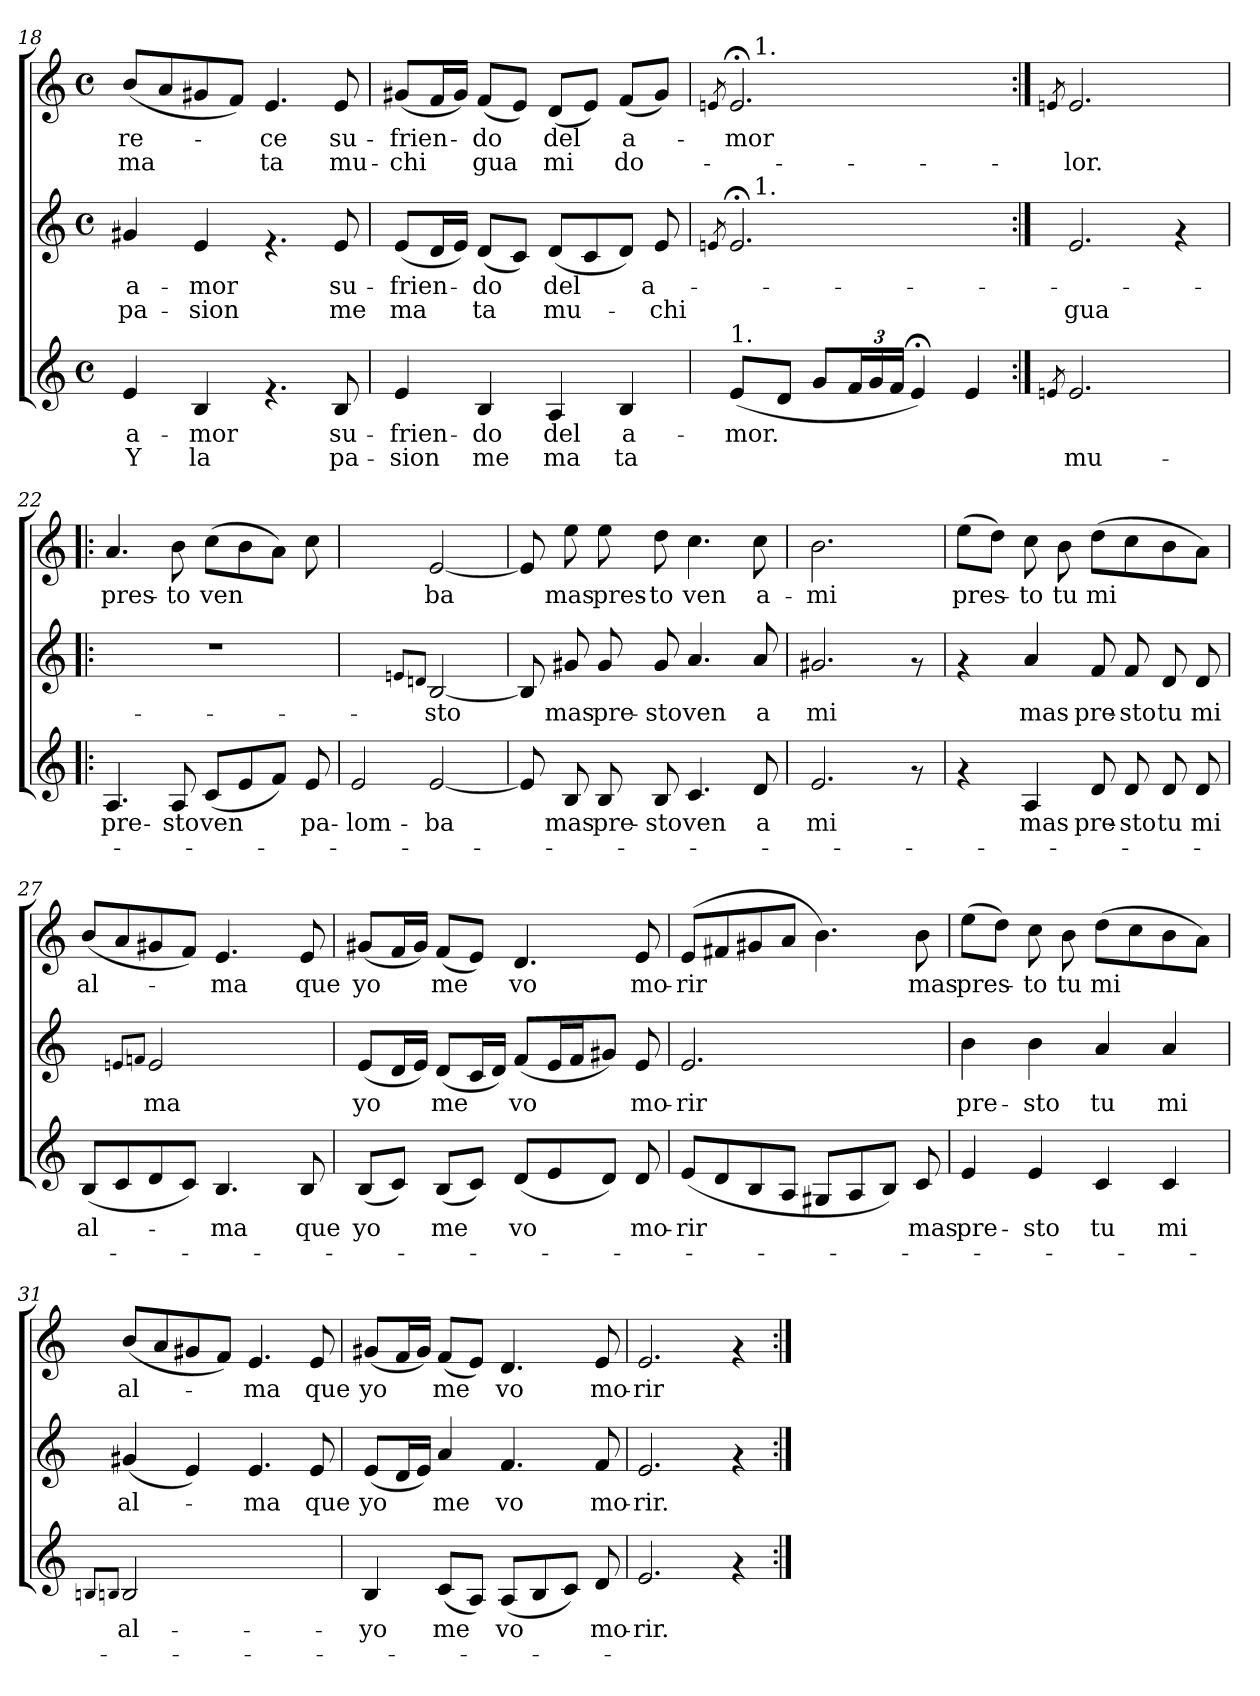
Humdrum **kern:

**kern	**text	**text	**kern	**text	**text	**kern	**text	**text
*part3	*part3	*part3	*part2	*part2	*part2	*part1	*part1	*part1
*staff3	*staff3	*staff3	*staff2	*staff2	*staff2	*staff1	*staff1	*staff1
!!LO:LB:g=z
*clefG2	*	*	*clefG2	*	*	*clefG2	*	*
*k[]	*	*	*k[]	*	*	*k[]	*	*
*C:	*	*	*C:	*	*	*C:	*	*
*M4/4	*	*	*M4/4	*	*	*M4/4	*	*
*met(c)	*	*	*met(c)	*	*	*met(c)	*	*
=18	=18	=18	=18	=18	=18	=18	=18	=18
!	!LO:LY:b	!LO:LY:b	!	!LO:LY:b	!LO:LY:b	!	!LO:LY:b	!LO:LY:b
4e/	a-	Y	4g#X/	a-	pa-	(<8b/L	-re-	ma
.	.	.	.	.	.	8a/	.	.
!	!LO:LY:b	!LO:LY:b	!	!LO:LY:b	!LO:LY:b	!	!	!
4B/	-mor	la	4e/	-mor	-sion	8g#X/	.	.
.	.	.	.	.	.	8f/J)	.	.
!	!	!	!	!	!	!	!LO:LY:b	!LO:LY:b
4.rf	.	.	4.rf	.	.	4.e/	-ce	ta
!	!LO:LY:b	!LO:LY:b	!	!LO:LY:b	!LO:LY:b	!	!LO:LY:b	!LO:LY:b
8B/	su-	pa-	8e/	su-	me	8e/	su-	mu-
=19	=19	=19	=19	=19	=19	=19	=19	=19
!	!LO:LY:b	!LO:LY:b	!	!LO:LY:b	!LO:LY:b	!	!LO:LY:b	!LO:LY:b
4e/	-frien-	-sion	(<8e/L	-frien-	ma	(<8g#X/L	-frien-	-chi
.	.	.	16d/L	.	.	16f/L	.	.
.	.	.	16e/JJ)	.	.	16g#/JJ)	.	.
!	!LO:LY:b	!LO:LY:b	!	!LO:LY:b	!LO:LY:b	!	!LO:LY:b	!LO:LY:b
4B/	-do	me	(<8d/L	-do	ta	(<8f/L	-do	gua
.	.	.	8c/J)	.	.	8e/J)	.	.
!	!LO:LY:b	!LO:LY:b	!	!LO:LY:b	!LO:LY:b	!	!LO:LY:b	!LO:LY:b
4A/	del	ma	(<8d/L	del	mu-	(<8d/L	del	mi
.	.	.	8c/	.	.	8e/J)	.	.
!	!LO:LY:b	!LO:LY:b	!	!	!	!	!LO:LY:b	!LO:LY:b
4B/	a-	ta	8d/J)	.	.	(<8f/L	a-	do-
!	!	!	!	!LO:LY:b	!LO:LY:b	!	!	!
.	.	.	8e/	a-	-chi	8g#/J)	.	.
=20	=20	=20	=20	=20	=20	=20	=20	=20
.	.	.	8qen/	.	.	8qen/	.	.
!LO:TX:a:t=1.	!	!	!	!	!	!	!	!
!	!LO:LY:b	!	!	!	!	!	!LO:LY:b	!
*	*	*	*^	*	*	*^	*	*
(<8e/L	-mor.	.	2.e;/	16ryy	.	.	2.e;/	16ryy	-mor	.
!	!	!	!	!	!	!	!	!LO:TX:a:t=1.	!	!
!	!	!	!	!LO:TX:a:t=1.	!	!	!	!	!	!
.	.	.	.	2...ryy	.	.	.	2...ryy	.	.
8d/J	.	.	.	.	.	.	.	.	.	.
8g/L	.	.	.	.	.	.	.	.	.	.
*Xbrackettup	*	*	*	*	*	*	*	*	*	*
24f/L	.	.	.	.	.	.	.	.	.	.
24g/	.	.	.	.	.	.	.	.	.	.
24f/JJ	.	.	.	.	.	.	.	.	.	.
4e;/)	.	.	.	.	.	.	.	.	.	.
4e/	.	.	4ryy	.	.	.	4ryy	.	.	.
*	*	*	*v	*v	*	*	*	*	*	*
*	*	*	*	*	*	*v	*v	*	*
=21:|!	=21:|!	=21:|!	=21:|!	=21:|!	=21:|!	=21:|!	=21:|!	=21:|!
8qen/	.	.	.	.	.	8qen/	.	.
!	!	!LO:LY:b	!	!	!LO:LY:b	!	!	!LO:LY:b
2.e/	.	mu-	2.e/	.	gua	2.e/	.	-lor.
4ryy	.	.	4rf	.	.	4ryy	.	.
!!LO:PB:g=z
=22!|:	=22!|:	=22!|:	=22!|:	=22!|:	=22!|:	=22!|:	=22!|:	=22!|:
!	!LO:LY:b	!	!	!	!	!	!LO:LY:b	!
4.A/	pre-	.	1r	.	.	4.a/	pres-	.
!	!LO:LY:b	!	!	!	!	!	!LO:LY:b	!
8A/	-sto	.	.	.	.	8b\	-to	.
!	!LO:LY:b	!	!	!	!	!	!LO:LY:b	!
(<8c/L	ven	.	.	.	.	(>8cc\L	ven	.
8e/	.	.	.	.	.	8b\	.	.
8f/J)	.	.	.	.	.	8a\J)	.	.
!	!LO:LY:b	!	!	!	!	!	!	!
8e/	pa-	.	.	.	.	8cc\	.	.
=23	=23	=23	=23	=23	=23	=23	=23	=23
!	!LO:LY:b	!	!	!	!	!	!	!
2e/	-lom-	.	2ryy	.	.	2ryy	.	.
.	.	.	8qen/L	.	.	.	.	.
.	.	.	8qdn/J	.	.	.	.	.
!	!LO:LY:b	!	!	!LO:LY:b	!	!	!LO:LY:b	!
[<2e/	-ba	.	[<2B/	sto	.	[<2e/	-ba	.
=24	=24	=24	=24	=24	=24	=24	=24	=24
8e/]	.	.	8B/]	.	.	8e/]	.	.
!	!LO:LY:b	!	!	!LO:LY:b	!	!	!LO:LY:b	!
8B/	mas	.	8g#X/	mas	.	8ee\	mas	.
!	!LO:LY:b	!	!	!LO:LY:b	!	!	!LO:LY:b	!
8B/	pre-	.	8g#/	pre-	.	8ee\	pres-	.
!	!LO:LY:b	!	!	!LO:LY:b	!	!	!LO:LY:b	!
8B/	-sto	.	8g#/	-sto	.	8dd\	-to	.
!	!LO:LY:b	!	!	!LO:LY:b	!	!	!LO:LY:b	!
4.c/	ven	.	4.a/	ven	.	4.cc\	ven	.
!	!LO:LY:b	!	!	!LO:LY:b	!	!	!LO:LY:b	!
8d/	a	.	8a/	a	.	8cc\	a-	.
=25	=25	=25	=25	=25	=25	=25	=25	=25
!	!LO:LY:b	!	!	!LO:LY:b	!	!	!LO:LY:b	!
2.e/	mi	.	2.g#X/	mi	.	2.b\	-mi	.
8rf	.	.	8rf	.	.	8ryy	.	.
!!LO:LB:g=z
=26	=26	=26	=26	=26	=26	=26	=26	=26
!	!	!	!	!	!	!	!LO:LY:b	!
4rf	.	.	4rf	.	.	(>8ee\L	pres-	.
.	.	.	.	.	.	8dd\J)	.	.
!	!LO:LY:b	!	!	!LO:LY:b	!	!	!LO:LY:b	!
4A/	mas	.	4a/	mas	.	8cc\	-to	.
!	!	!	!	!	!	!	!LO:LY:b	!
.	.	.	.	.	.	8b\	tu	.
!	!LO:LY:b	!	!	!LO:LY:b	!	!	!LO:LY:b	!
8d/	pre-	.	8f/	pre-	.	(>8dd\L	mi	.
!	!LO:LY:b	!	!	!LO:LY:b	!	!	!	!
8d/	-sto	.	8f/	-sto	.	8cc\	.	.
!	!LO:LY:b	!	!	!LO:LY:b	!	!	!	!
8d/	tu	.	8d/	tu	.	8b\	.	.
!	!LO:LY:b	!	!	!LO:LY:b	!	!	!	!
8d/	mi	.	8d/	mi	.	8a\J)	.	.
=27	=27	=27	=27	=27	=27	=27	=27	=27
!	!LO:LY:b	!	!	!	!	!	!LO:LY:b	!
(<8B/L	al-	.	4ryy	.	.	(<8b/L	al-	.
8c/	.	.	.	.	.	8a/	.	.
.	.	.	8qen/L	.	.	.	.	.
.	.	.	8qfn/J	.	.	.	.	.
!	!	!	!	!LO:LY:b	!	!	!	!
8d/	.	.	2e/	ma	.	8g#X/	.	.
8c/J)	.	.	.	.	.	8f/J)	.	.
!	!LO:LY:b	!	!	!	!	!	!LO:LY:b	!
4.B/	-ma	.	.	.	.	4.e/	-ma	.
.	.	.	4ryy	.	.	.	.	.
!	!LO:LY:b	!	!	!	!	!	!LO:LY:b	!
8B/	que	.	.	.	.	8e/	que	.
=28	=28	=28	=28	=28	=28	=28	=28	=28
!	!LO:LY:b	!	!	!LO:LY:b	!	!	!LO:LY:b	!
(<8B/L	yo	.	(<8e/L	yo	.	(<8g#X/L	yo	.
8c/J)	.	.	16d/L	.	.	16f/L	.	.
.	.	.	16e/JJ)	.	.	16g#/JJ)	.	.
!	!LO:LY:b	!	!	!LO:LY:b	!	!	!LO:LY:b	!
(<8B/L	me	.	(<8d/L	me	.	(<8f/L	me	.
8c/J)	.	.	16c/L	.	.	8e/J)	.	.
.	.	.	16d/JJ)	.	.	.	.	.
!	!LO:LY:b	!	!	!LO:LY:b	!	!	!LO:LY:b	!
(<8d/L	vo	.	(<8f/L	vo	.	4.d/	vo	.
8e/	.	.	16e/L	.	.	.	.	.
.	.	.	16f/J	.	.	.	.	.
8d/J)	.	.	8g#X/J)	.	.	.	.	.
!	!LO:LY:b	!	!	!LO:LY:b	!	!	!LO:LY:b	!
8d/	mo-	.	8e/	mo-	.	8e/	mo-	.
=29	=29	=29	=29	=29	=29	=29	=29	=29
!	!LO:LY:b	!	!	!LO:LY:b	!	!	!LO:LY:b	!
(<8e/L	-rir	.	2.e/	-rir	.	(>8e/L	-rir	.
8d/	.	.	.	.	.	8f#X/	.	.
8B/	.	.	.	.	.	8g#X/	.	.
8A/J	.	.	.	.	.	8a/J	.	.
8G#X/L	.	.	.	.	.	4.b\)	.	.
8A/	.	.	.	.	.	.	.	.
8B/J)	.	.	4ryy	.	.	.	.	.
!	!LO:LY:b	!	!	!	!	!	!LO:LY:b	!
8c/	mas	.	.	.	.	8b\	mas	.
!!LO:LB:g=z
=30	=30	=30	=30	=30	=30	=30	=30	=30
!	!LO:LY:b	!	!	!LO:LY:b	!	!	!LO:LY:b	!
4e/	pre-	.	4b\	pre-	.	(>8ee\L	pres-	.
.	.	.	.	.	.	8dd\J)	.	.
!	!LO:LY:b	!	!	!LO:LY:b	!	!	!LO:LY:b	!
4e/	-sto	.	4b\	-sto	.	8cc\	-to	.
!	!	!	!	!	!	!	!LO:LY:b	!
.	.	.	.	.	.	8b\	tu	.
!	!LO:LY:b	!	!	!LO:LY:b	!	!	!LO:LY:b	!
4c/	tu	.	4a/	tu	.	(>8dd\L	mi	.
.	.	.	.	.	.	8cc\	.	.
!	!LO:LY:b	!	!	!LO:LY:b	!	!	!	!
4c/	mi	.	4a/	mi	.	8b\	.	.
.	.	.	.	.	.	8a\J)	.	.
=31	=31	=31	=31	=31	=31	=31	=31	=31
8qBn/L	.	.	.	.	.	.	.	.
8qBn/J	.	.	.	.	.	.	.	.
!	!LO:LY:b	!	!	!LO:LY:b	!	!	!LO:LY:b	!
2B/	al-	.	(<4g#X/	al-	.	(<8b/L	al-	.
.	.	.	.	.	.	8a/	.	.
.	.	.	4e/)	.	.	8g#X/	.	.
.	.	.	.	.	.	8f/J)	.	.
!	!	!	!	!LO:LY:b	!	!	!LO:LY:b	!
2ryy	.	.	4.e/	-ma	.	4.e/	-ma	.
!	!	!	!	!LO:LY:b	!	!	!LO:LY:b	!
.	.	.	8e/	que	.	8e/	que	.
=32	=32	=32	=32	=32	=32	=32	=32	=32
!	!LO:LY:b	!	!	!LO:LY:b	!	!	!LO:LY:b	!
4B/	-yo	.	(<8e/L	yo	.	(<8g#X/L	yo	.
.	.	.	16d/L	.	.	16f/L	.	.
.	.	.	16e/JJ)	.	.	16g#/JJ)	.	.
!	!LO:LY:b	!	!	!LO:LY:b	!	!	!LO:LY:b	!
(<8c/L	me	.	4a/	me	.	(<8f/L	me	.
8A/J)	.	.	.	.	.	8e/J)	.	.
!	!LO:LY:b	!	!	!LO:LY:b	!	!	!LO:LY:b	!
(<8A/L	vo	.	4.f/	vo	.	4.d/	vo	.
8B/	.	.	.	.	.	.	.	.
8c/J)	.	.	.	.	.	.	.	.
!	!LO:LY:b	!	!	!LO:LY:b	!	!	!LO:LY:b	!
8d/	mo-	.	8f/	mo-	.	8e/	mo-	.
=33	=33	=33	=33	=33	=33	=33	=33	=33
!	!LO:LY:b	!	!	!LO:LY:b	!	!	!LO:LY:b	!
2.e/	-rir.	.	2.e/	-rir.	.	2.e/	-rir	.
4rf	.	.	4rf	.	.	4rf	.	.
=:|!	=:|!	=:|!	=:|!	=:|!	=:|!	=:|!	=:|!	=:|!
*-	*-	*-	*-	*-	*-	*-	*-	*-
